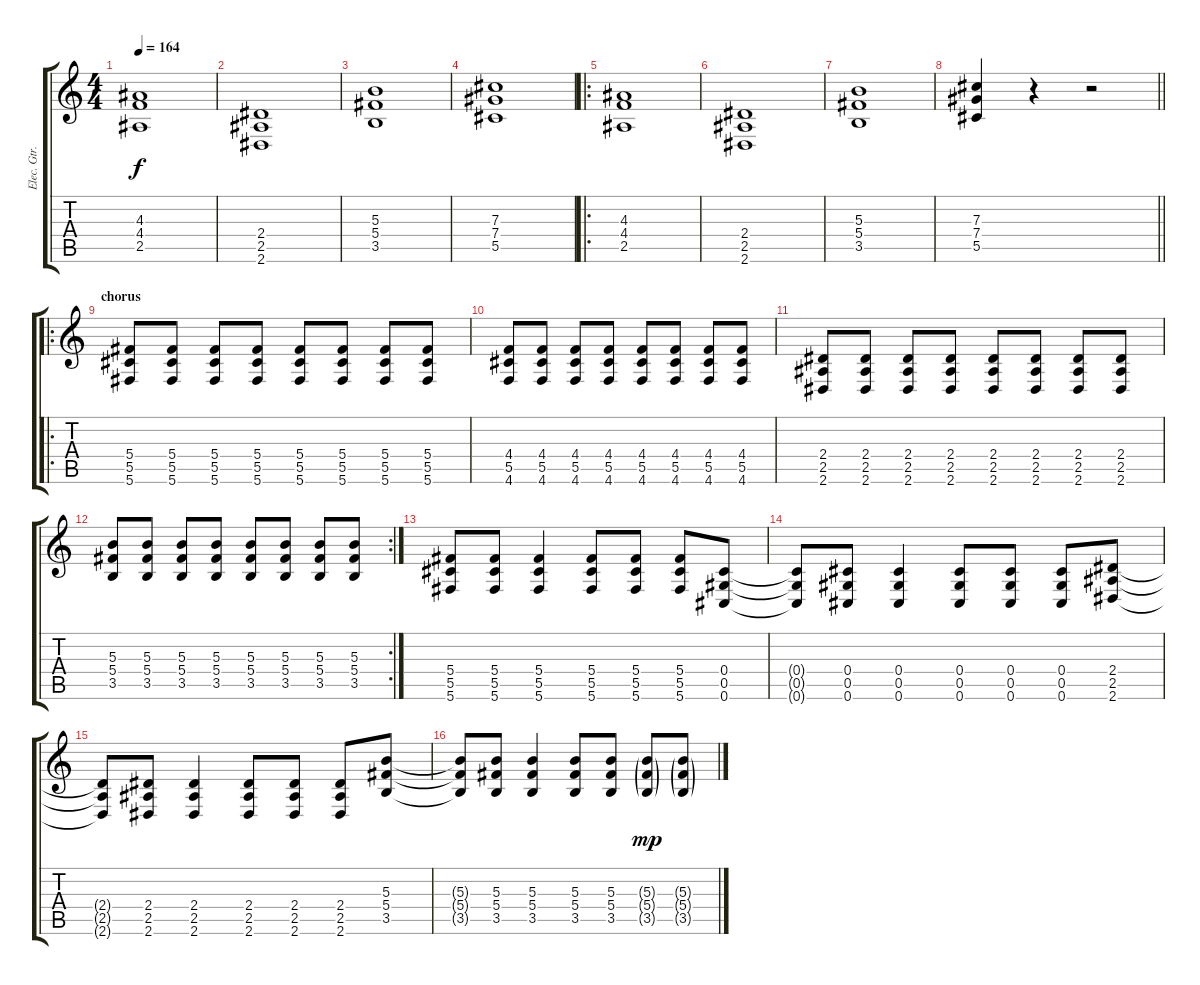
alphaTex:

\track ("Elec. Gtr. 2" "Elec. Gtr.") {instrument distortionguitar}
\staff {score tabs}
\tuning (Eb4 Bb3 Gb3 Db3 Ab2 Db2) {hide}
\ts (4 4)
\tempo 164
\clef g2
\ks c
(4.3 4.4 2.5).1{dy f} |
(2.4 2.5 2.6).1 |
(5.3 5.4 3.5).1 |
(7.3 7.4 5.5).1 |
\ro
(4.3 4.4 2.5).1 |
(2.4 2.5 2.6).1 |
(5.3 5.4 3.5).1 |
\barLineRight lightlight
(7.3 7.4 5.5).4 r.4 r.2 |
\ro
\section ("" "chorus")
(5.4 5.5 5.6).8 (5.4 5.5 5.6).8 (5.4 5.5 5.6).8 (5.4 5.5 5.6).8 (5.4 5.5 5.6).8 (5.4 5.5 5.6).8 (5.4 5.5 5.6).8 (5.4 5.5 5.6).8 |
(4.4 5.5 4.6).8 (4.4 5.5 4.6).8 (4.4 5.5 4.6).8 (4.4 5.5 4.6).8 (4.4 5.5 4.6).8 (4.4 5.5 4.6).8 (4.4 5.5 4.6).8 (4.4 5.5 4.6).8 |
(2.4 2.5 2.6).8 (2.4 2.5 2.6).8 (2.4 2.5 2.6).8 (2.4 2.5 2.6).8 (2.4 2.5 2.6).8 (2.4 2.5 2.6).8 (2.4 2.5 2.6).8 (2.4 2.5 2.6).8 |
\rc 2
(5.3 5.4 3.5).8 (5.3 5.4 3.5).8 (5.3 5.4 3.5).8 (5.3 5.4 3.5).8 (5.3 5.4 3.5).8 (5.3 5.4 3.5).8 (5.3 5.4 3.5).8 (5.3 5.4 3.5).8 |
(5.4 5.5 5.6).8 (5.4 5.5 5.6).8 (5.4 5.5 5.6).4 (5.4 5.5 5.6).8 (5.4 5.5 5.6).8 (5.4 5.5 5.6).8 (0.4 0.5 0.6).8 |
(0.4{t} 0.5{t} 0.6{t}).8 (0.4 0.5 0.6).8 (0.4 0.5 0.6).4 (0.4 0.5 0.6).8 (0.4 0.5 0.6).8 (0.4 0.5 0.6).8 (2.4 2.5 2.6).8 |
(2.4{t} 2.5{t} 2.6{t}).8 (2.4 2.5 2.6).8 (2.4 2.5 2.6).4 (2.4 2.5 2.6).8 (2.4 2.5 2.6).8 (2.4 2.5 2.6).8 (5.3 5.4 3.5).8 |
(5.3{t} 5.4{t} 3.5{t}).8 (5.3 5.4 3.5).8 (5.3 5.4 3.5).4 (5.3 5.4 3.5).8 (5.3 5.4 3.5).8 (5.3{g} 5.4{g} 3.5{g}).8{dy mp} (5.3{g} 5.4{g} 3.5{g}).8
